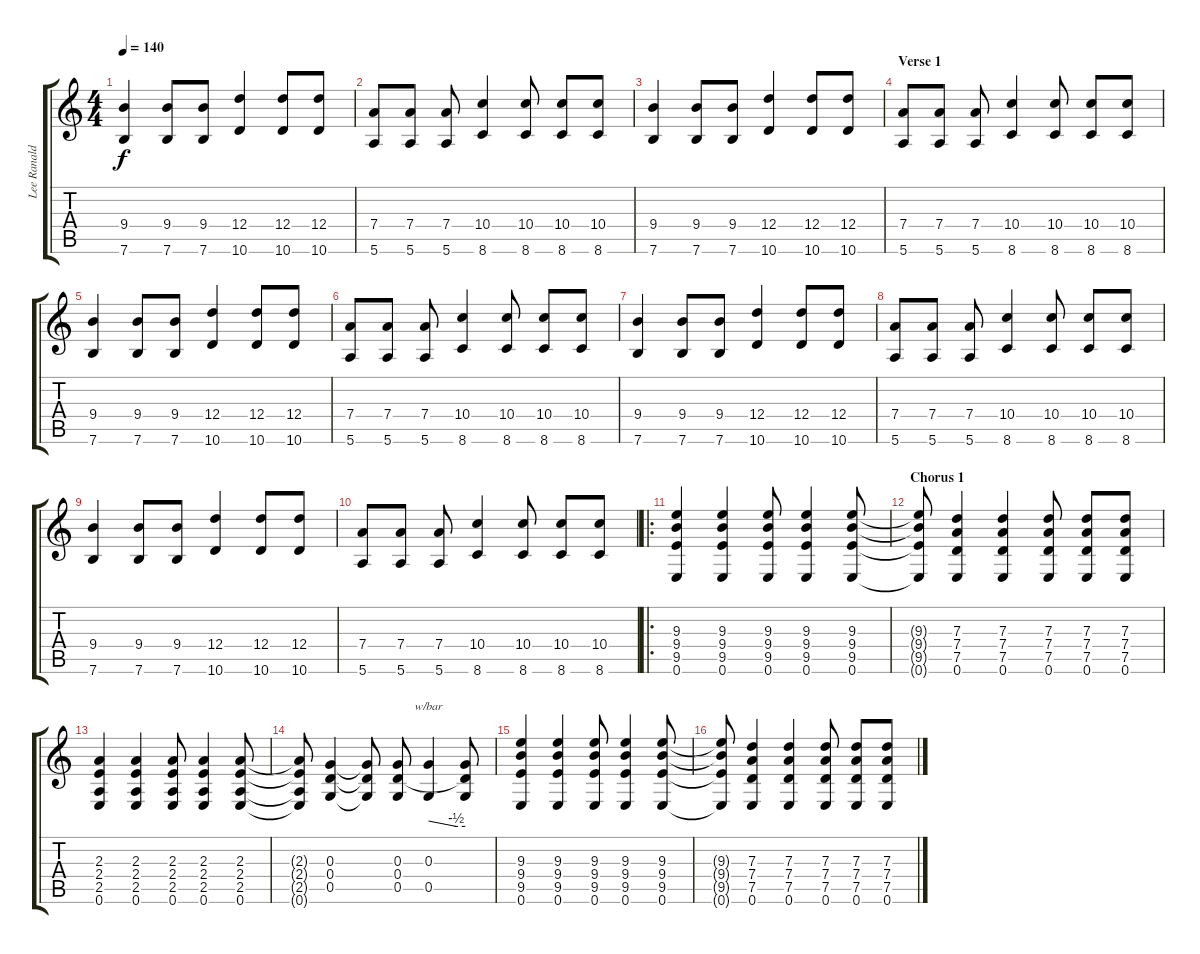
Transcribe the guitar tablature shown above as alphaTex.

\track ("Lee Ranaldo" "Lee Ranald") {instrument overdrivenguitar}
\staff {score tabs}
\tuning (E4 B3 G3 D3 G2 E2) {hide}
\ts (4 4)
\tempo 140
\clef g2
\ks c
(9.4 7.6).4{dy f} (9.4 7.6).8 (9.4 7.6).8 (12.4 10.6).4 (12.4 10.6).8 (12.4 10.6).8 |
(7.4 5.6).8 (7.4 5.6).8 (7.4 5.6).8 (10.4 8.6).4 (10.4 8.6).8 (10.4 8.6).8 (10.4 8.6).8 |
(9.4 7.6).4 (9.4 7.6).8 (9.4 7.6).8 (12.4 10.6).4 (12.4 10.6).8 (12.4 10.6).8 |
\section ("" "Verse 1")
(7.4 5.6).8 (7.4 5.6).8 (7.4 5.6).8 (10.4 8.6).4 (10.4 8.6).8 (10.4 8.6).8 (10.4 8.6).8 |
(9.4 7.6).4 (9.4 7.6).8 (9.4 7.6).8 (12.4 10.6).4 (12.4 10.6).8 (12.4 10.6).8 |
(7.4 5.6).8 (7.4 5.6).8 (7.4 5.6).8 (10.4 8.6).4 (10.4 8.6).8 (10.4 8.6).8 (10.4 8.6).8 |
(9.4 7.6).4 (9.4 7.6).8 (9.4 7.6).8 (12.4 10.6).4 (12.4 10.6).8 (12.4 10.6).8 |
(7.4 5.6).8 (7.4 5.6).8 (7.4 5.6).8 (10.4 8.6).4 (10.4 8.6).8 (10.4 8.6).8 (10.4 8.6).8 |
(9.4 7.6).4 (9.4 7.6).8 (9.4 7.6).8 (12.4 10.6).4 (12.4 10.6).8 (12.4 10.6).8 |
(7.4 5.6).8 (7.4 5.6).8 (7.4 5.6).8 (10.4 8.6).4 (10.4 8.6).8 (10.4 8.6).8 (10.4 8.6).8 |
\ro
(9.3 9.4 9.5 0.6).4 (9.3 9.4 9.5 0.6).4 (9.3 9.4 9.5 0.6).8 (9.3 9.4 9.5 0.6).4 (9.3 9.4 9.5 0.6).8 |
\section ("" "Chorus 1")
(9.3{t} 9.4{t} 9.5{t} 0.6{t}).8 (7.3 7.4 7.5 0.6).4 (7.3 7.4 7.5 0.6).4 (7.3 7.4 7.5 0.6).8 (7.3 7.4 7.5 0.6).8 (7.3 7.4 7.5 0.6).8 |
(2.3 2.4 2.5 0.6).4 (2.3 2.4 2.5 0.6).4 (2.3 2.4 2.5 0.6).8 (2.3 2.4 2.5 0.6).4 (2.3 2.4 2.5 0.6).8 |
(2.3{t} 2.4{t} 2.5{t} 0.6{t}).8 (0.3 0.4 0.5).4 (0.3{t} 0.4{t} 0.5{t}).8 (0.3 0.4 0.5).8 (0.3 0.5).4{tbe (custom default 0 0 45 -2 60 -2)} (0.3{t} 0.4{t} 0.5{t}).8 |
(9.3 9.4 9.5 0.6).4 (9.3 9.4 9.5 0.6).4 (9.3 9.4 9.5 0.6).8 (9.3 9.4 9.5 0.6).4 (9.3 9.4 9.5 0.6).8 |
(9.3{t} 9.4{t} 9.5{t} 0.6{t}).8 (7.3 7.4 7.5 0.6).4 (7.3 7.4 7.5 0.6).4 (7.3 7.4 7.5 0.6).8 (7.3 7.4 7.5 0.6).8 (7.3 7.4 7.5 0.6).8
